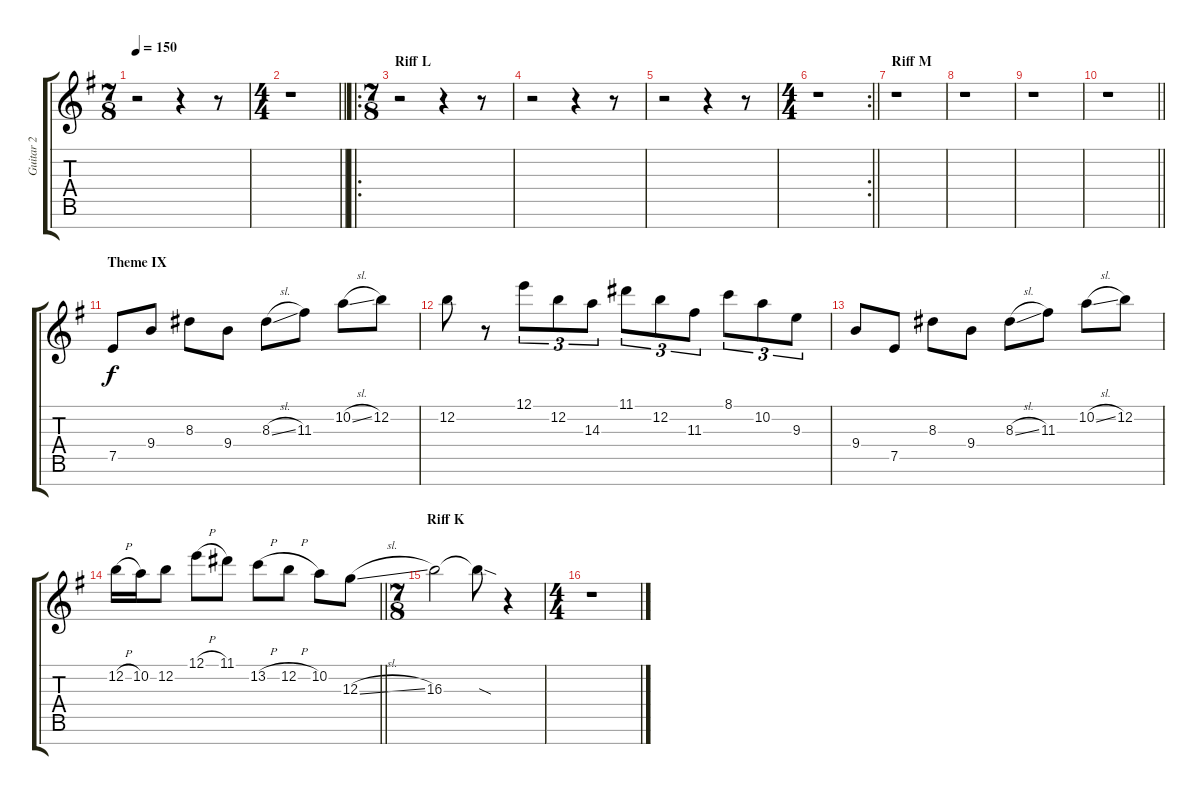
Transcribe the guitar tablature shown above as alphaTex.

\track ("Guitar 2" "Guitar 2") {instrument overdrivenguitar}
\staff {score tabs}
\tuning (E4 B3 G3 D3 A2 E2 B1) {hide}
\ts (7 8)
\tempo 150
\clef g2
\ks eminor
r.2{dy f} r.4 r.8 |
\ts (4 4)
\barLineRight lightlight
r.1 |
\ro
\ts (7 8)
\section ("" "Riff L")
r.2 r.4 r.8 |
r.2 r.4 r.8 |
r.2 r.4 r.8 |
\rc 2
\ts (4 4)
\barLineRight lightlight
r.1 |
\section ("" "Riff M")
r.1 |
r.1 |
r.1 |
\barLineRight lightlight
r.1 |
\section ("" "Theme IX")
7.5.8 9.4.8 8.3.8 9.4.8 8.3{sl}.8 11.3.8 10.2{sl}.8 12.2.8 |
12.2.8 r.8 12.1.8{tu (3 2)} 12.2.8{tu (3 2)} 14.3.8{tu (3 2)} 11.1.8{tu (3 2)} 12.2.8{tu (3 2)} 11.3.8{tu (3 2)} 8.1.8{tu (3 2)} 10.2.8{tu (3 2)} 9.3.8{tu (3 2)} |
9.4.8 7.5.8 8.3.8 9.4.8 8.3{sl}.8 11.3.8 10.2{sl}.8 12.2.8 |
\barLineRight lightlight
12.2{h}.16 10.2.16 12.2.8 12.1{h}.8 11.1.8 13.2{h}.8 12.2{h}.8 10.2.8 12.3{sl}.8 |
\ts (7 8)
\section ("" "Riff K")
16.3.2 16.3{sod t}.8 r.4 |
\ts (4 4)
r.1
